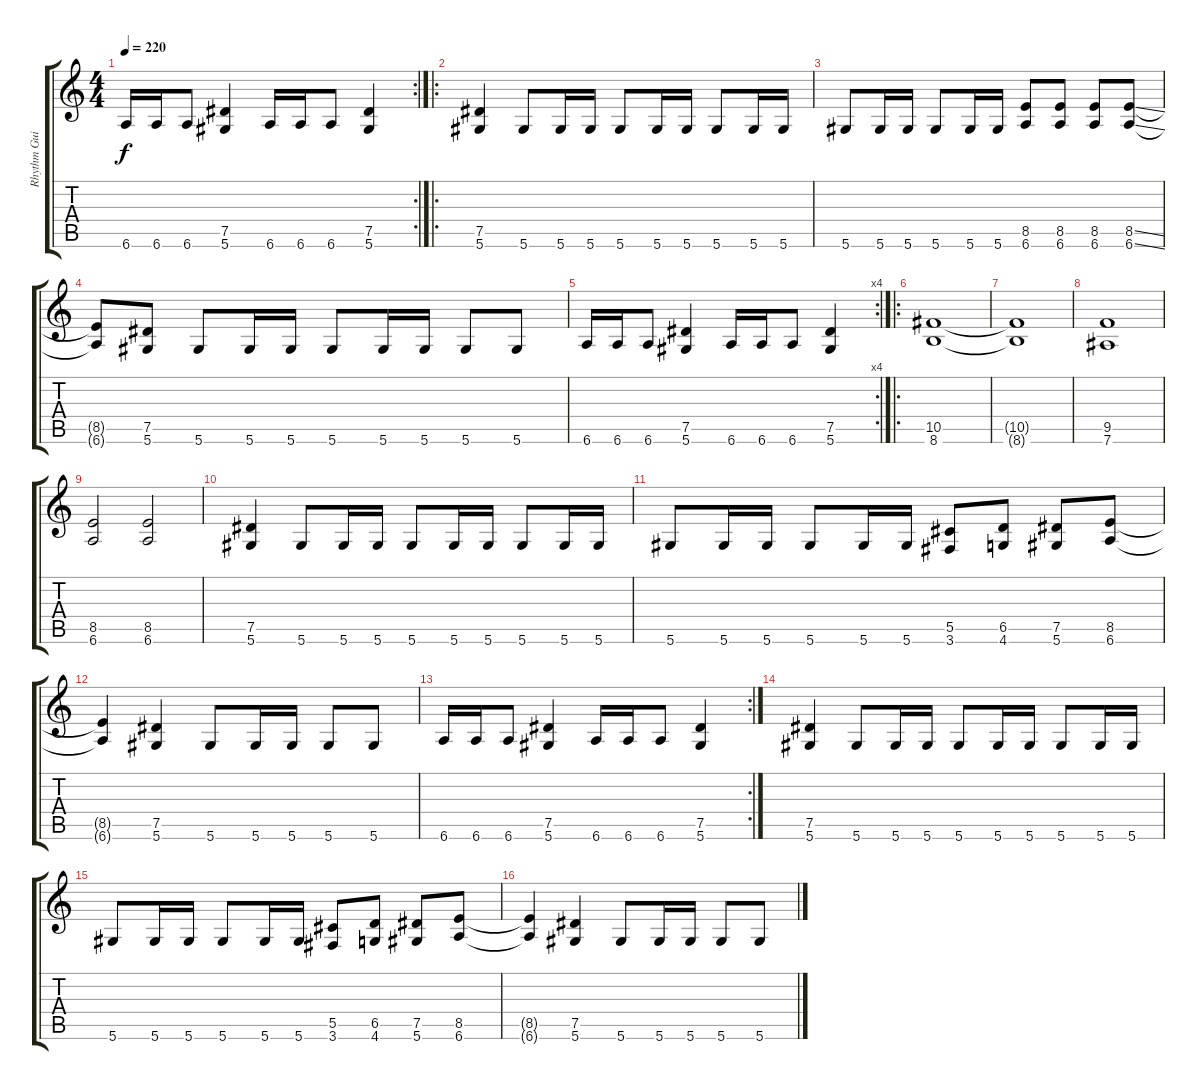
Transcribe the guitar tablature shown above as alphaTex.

\track ("Rhythm Guitar" "Rhythm Gui") {instrument distortionguitar}
\staff {score tabs}
\tuning (Eb4 Bb3 Gb3 Db3 Ab2 Eb2) {hide}
\rc 2
\ts (4 4)
\tempo 220
\clef g2
\ks c
6.6.16{dy f} 6.6.16 6.6.8 (7.5 5.6).4 6.6.16 6.6.16 6.6.8 (7.5 5.6).4 |
\ro
(7.5 5.6).4 5.6.8 5.6.16 5.6.16 5.6.8 5.6.16 5.6.16 5.6.8 5.6.16 5.6.16 |
5.6.8 5.6.16 5.6.16 5.6.8 5.6.16 5.6.16 (8.5 6.6).8 (8.5 6.6).8 (8.5 6.6).8 (8.5{ss} 6.6{ss}).8 |
(8.5{t} 6.6{t}).8 (7.5 5.6).8 5.6.8 5.6.16 5.6.16 5.6.8 5.6.16 5.6.16 5.6.8 5.6.8 |
\rc 4
6.6.16 6.6.16 6.6.8 (7.5 5.6).4 6.6.16 6.6.16 6.6.8 (7.5 5.6).4 |
\ro
(10.5 8.6).1 |
(10.5{t} 8.6{t}).1 |
(9.5 7.6).1 |
(8.5 6.6).2 (8.5 6.6).2 |
(7.5 5.6).4 5.6.8 5.6.16 5.6.16 5.6.8 5.6.16 5.6.16 5.6.8 5.6.16 5.6.16 |
5.6.8 5.6.16 5.6.16 5.6.8 5.6.16 5.6.16 (5.5 3.6).8 (6.5 4.6).8 (7.5 5.6).8 (8.5 6.6).8 |
(8.5{t} 6.6{t}).4 (7.5 5.6).4 5.6.8 5.6.16 5.6.16 5.6.8 5.6.8 |
\rc 2
6.6.16 6.6.16 6.6.8 (7.5 5.6).4 6.6.16 6.6.16 6.6.8 (7.5 5.6).4 |
(7.5 5.6).4 5.6.8 5.6.16 5.6.16 5.6.8 5.6.16 5.6.16 5.6.8 5.6.16 5.6.16 |
5.6.8 5.6.16 5.6.16 5.6.8 5.6.16 5.6.16 (5.5 3.6).8 (6.5 4.6).8 (7.5 5.6).8 (8.5 6.6).8 |
(8.5{t} 6.6{t}).4 (7.5 5.6).4 5.6.8 5.6.16 5.6.16 5.6.8 5.6.8
